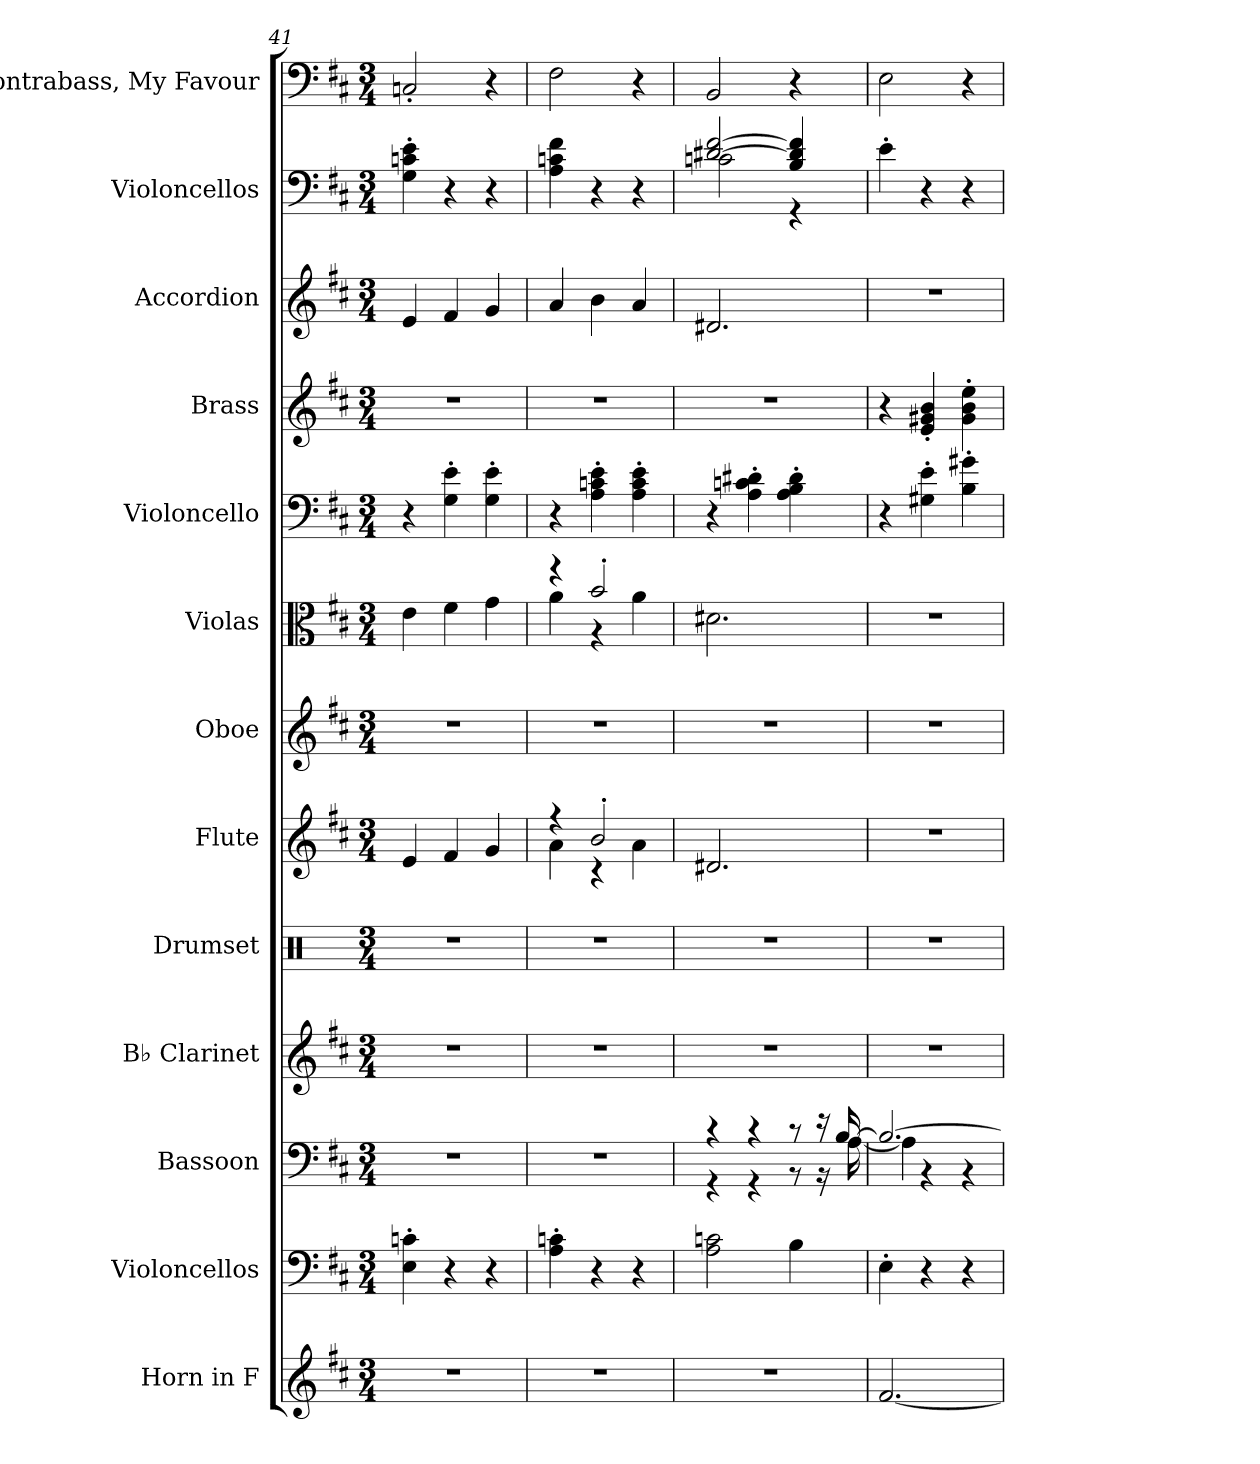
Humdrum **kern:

**kern	**kern	**kern	**kern	**kern	**kern	**kern	**kern	**kern	**kern	**kern	**kern	**kern
*part13	*part12	*part11	*part10	*part9	*part8	*part7	*part6	*part5	*part4	*part3	*part2	*part1
*staff13	*staff12	*staff11	*staff10	*staff9	*staff8	*staff7	*staff6	*staff5	*staff4	*staff3	*staff2	*staff1
*I"Horn in F	*I"Violoncellos	*I"Bassoon	*I"B♭ Clarinet	*I"Drumset	*I"Flute	*I"Oboe	*I"Violas	*I"Violoncello	*I"Brass	*I"Accordion	*I"Violoncellos	*I"Contrabass, My Favour
*	*I'Vcs.	*I'Bsn.	*I'B♭ Cl.	*I'D. Set	*I'Fl.	*I'Ob.	*I'Vlas.	*I'Vc.	*I'Br.	*I'Acc.	*I'Vcs.	*I'Cb.
*clefG2	*clefF4	*clefF4	*clefG2	*clefX	*clefG2	*clefG2	*clefC3	*clefF4	*clefG2	*clefG2	*clefF4	*clefF4
*ITrd4c7	*	*	*ITrd1c2	*	*	*	*	*	*	*	*	*ITrd7c12
*k[f#]	*k[f#c#]	*k[f#c#]	*k[]	*k[]	*k[f#c#]	*k[f#c#]	*k[f#c#]	*k[f#c#]	*k[f#c#]	*k[f#c#]	*k[f#c#]	*k[f#c#]
*M3/4	*M3/4	*M3/4	*M3/4	*M3/4	*M3/4	*M3/4	*M3/4	*M3/4	*M3/4	*M3/4	*M3/4	*M3/4
=41	=41	=41	=41	=41	=41	=41	=41	=41	=41	=41	=41	=41
2.r	4E\' 4cn\'	2.r	2.r	2.r	4e/	2.r	4e\	4r	2.r	4e/	4G\' 4cn\' 4e\'	2CCn'/
.	4r	.	.	.	4f#/	.	4f#\	4G\' 4e\'	.	4f#/	4r	.
.	4r	.	.	.	4g/	.	4g\	4G\' 4e\'	.	4g/	4r	4r
=42	=42	=42	=42	=42	=42	=42	=42	=42	=42	=42	=42	=42
*	*	*	*	*	*^	*	*^	*	*	*	*	*
2.r	4A\' 4cn\'	2.r	2.r	2.r	4r	4a\	2.r	4r	4a\	4r	2.r	4a/	4A\ 4cn\ 4f#\	2FF#\
.	4r	.	.	.	2b'/	4r	.	2b'/	4r	4A\' 4cn\' 4e\'	.	4b\	4r	.
.	4r	.	.	.	.	4a\	.	.	4a\	4A\' 4c\' 4e\'	.	4a/	4r	4r
*	*	*	*	*	*v	*v	*	*v	*v	*	*	*	*	*
=43	=43	=43	=43	=43	=43	=43	=43	=43	=43	=43	=43	=43
*	*	*^	*	*	*	*	*	*	*	*	*^	*
2.r	2A\ 2cn\	4r	4r	2.r	2.r	2.d#X/	2.r	2.d#X\	4r	2.r	2.d#X/	[2d#X/ [2f#/	2cn\	2BBB/
.	.	4r	4r	.	.	.	.	.	4A\' 4cn\' 4d#X\'	.	.	.	.	.
.	4B\	8r	8r	.	.	.	.	.	4A\' 4B\' 4d#\'	.	.	4B/ 4d#/] 4f#/]	4r	4r
.	.	16r	16r	.	.	.	.	.	.	.	.	.	.	.
.	.	[16B/	[16A\	.	.	.	.	.	.	.	.	.	.	.
*	*	*	*	*	*	*	*	*	*	*	*	*v	*v	*
=44	=44	=44	=44	=44	=44	=44	=44	=44	=44	=44	=44	=44	=44
[2.B/	4E'\	2.B/_	4A\]	2.r	2.r	2.r	2.r	2.r	4r	4r	2.r	4e'\	2EE\
.	4r	.	4r	.	.	.	.	.	4G#X\' 4e\'	4e/' 4g#X/' 4b/'	.	4r	.
.	4r	.	4r	.	.	.	.	.	4B\' 4g#X\'	4g#\' 4b\' 4ee\'	.	4r	4r
*	*	*v	*v	*	*	*	*	*	*	*	*	*	*
=	=	=	=	=	=	=	=	=	=	=	=	=
*-	*-	*-	*-	*-	*-	*-	*-	*-	*-	*-	*-	*-
